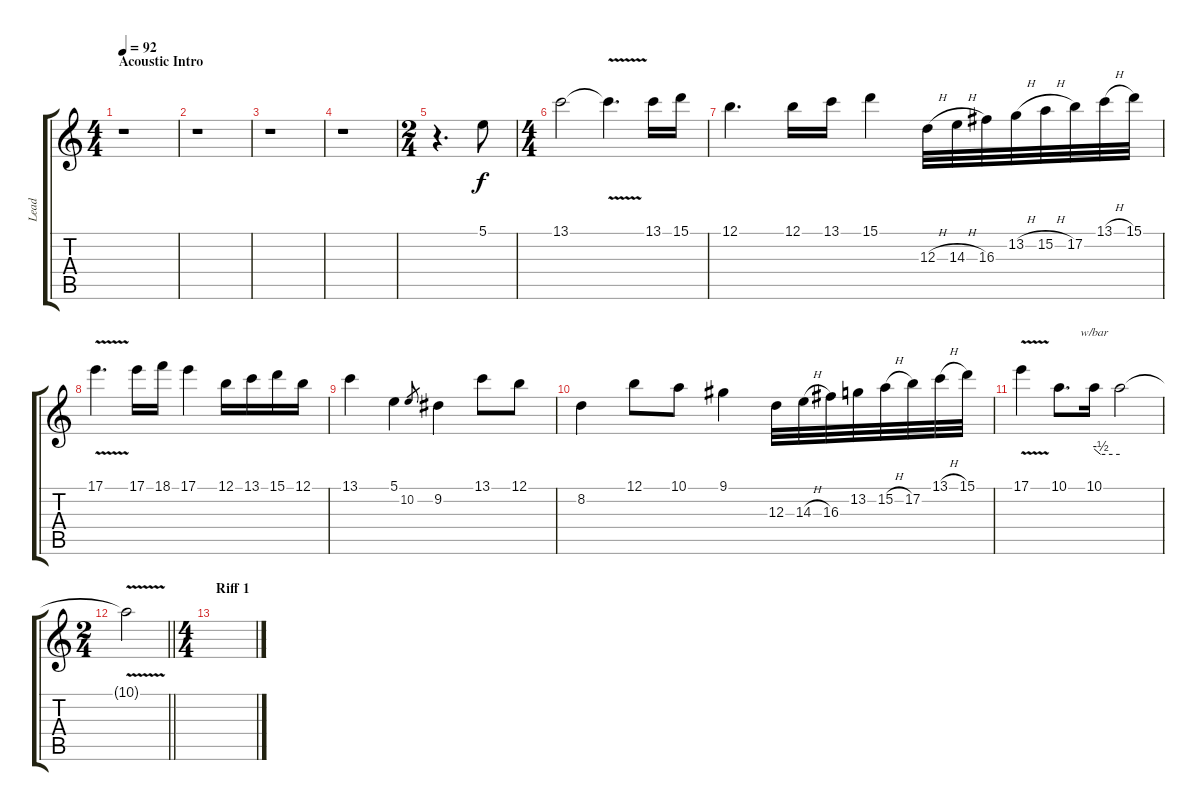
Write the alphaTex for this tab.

\track ("Lead" "Lead") {instrument distortionguitar}
\staff {score tabs}
\tuning (B3 Gb3 D3 A2 E2 B1) {hide}
\ts (4 4)
\section ("" "Acoustic Intro")
\tempo 92
\clef g2
\ks c
r.1{dy f instrument distortionguitar} |
r.1 |
r.1 |
r.1 |
\ts (2 4)
r.4{d} 5.1.8 |
\ts (4 4)
13.1.2 13.1{v t}.4{d} 13.1.16 15.1.16 |
12.1.4{d} 12.1.16 13.1.16 15.1.4 12.3{h}.32 14.3{h}.32 16.3.32 13.2{h}.32 15.2{h}.32 17.2.32 13.1{h}.32 15.1.32 |
17.1{v}.4{d} 17.1.16 18.1.16 17.1.4 12.1.16 13.1.16 15.1.16 12.1.16 |
13.1.4 5.1.4 10.2.8{gr} 9.2.4 13.1.8 12.1.8 |
8.2.4 12.1.8 10.1.8 9.1.4 12.3.32 14.3{h}.32 16.3.32 13.2.32 15.2{h}.32 17.2.32 13.1{h}.32 15.1.32 |
17.1{v}.4 10.1.8{d} 10.1.16{tbe (custom default 0 0 15 -2 60 -2)} 10.1{t}.2 |
\ts (2 4)
\barLineRight lightlight
10.1{v t}.2 |
\ts (4 4)
\section ("" "Riff 1")
